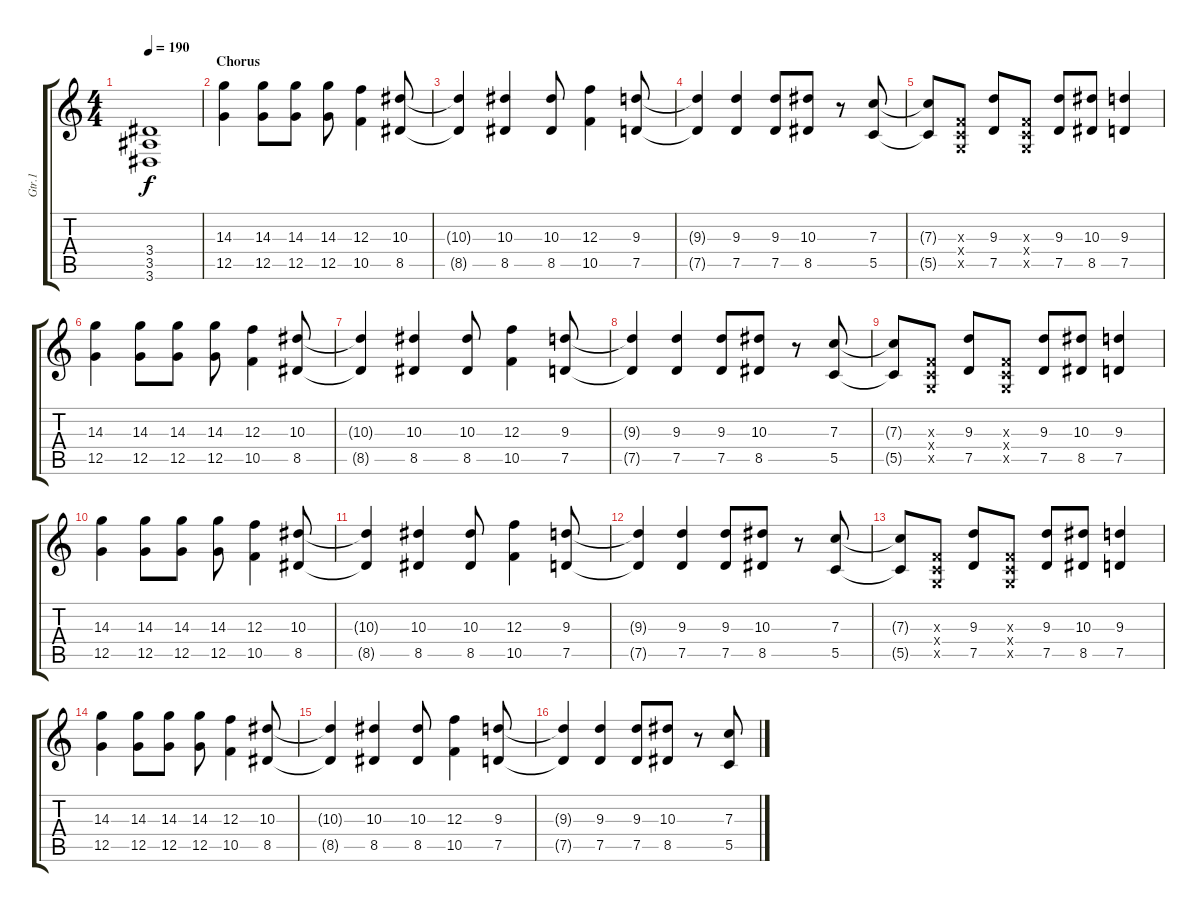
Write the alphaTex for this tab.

\track ("Gtr.1" "Gtr.1") {instrument distortionguitar}
\staff {score tabs}
\tuning (D4 A3 F3 C3 G2 C2) {hide}
\ts (4 4)
\tempo 190
\clef g2
\ks c
(3.4{t} 3.5{t} 3.6{t}).1{dy f} |
\section ("" "Chorus")
(14.3 12.5).4 (14.3 12.5).8 (14.3 12.5).8 (14.3 12.5).8 (12.3 10.5).4 (10.3 8.5).8 |
(10.3{t} 8.5{t}).4 (10.3 8.5).4 (10.3 8.5).8 (12.3 10.5).4 (9.3 7.5).8 |
(9.3{t} 7.5{t}).4 (9.3 7.5).4 (9.3 7.5).8 (10.3 8.5).8 r.8 (7.3 5.5).8 |
(7.3{t} 5.5{t}).8 (0.3{x} 0.4{x} 0.5{x}).8 (9.3 7.5).8 (0.3{x} 0.4{x} 0.5{x}).8 (9.3 7.5).8 (10.3 8.5).8 (9.3 7.5).4 |
(14.3 12.5).4 (14.3 12.5).8 (14.3 12.5).8 (14.3 12.5).8 (12.3 10.5).4 (10.3 8.5).8 |
(10.3{t} 8.5{t}).4 (10.3 8.5).4 (10.3 8.5).8 (12.3 10.5).4 (9.3 7.5).8 |
(9.3{t} 7.5{t}).4 (9.3 7.5).4 (9.3 7.5).8 (10.3 8.5).8 r.8 (7.3 5.5).8 |
(7.3{t} 5.5{t}).8 (0.3{x} 0.4{x} 0.5{x}).8 (9.3 7.5).8 (0.3{x} 0.4{x} 0.5{x}).8 (9.3 7.5).8 (10.3 8.5).8 (9.3 7.5).4 |
(14.3 12.5).4 (14.3 12.5).8 (14.3 12.5).8 (14.3 12.5).8 (12.3 10.5).4 (10.3 8.5).8 |
(10.3{t} 8.5{t}).4 (10.3 8.5).4 (10.3 8.5).8 (12.3 10.5).4 (9.3 7.5).8 |
(9.3{t} 7.5{t}).4 (9.3 7.5).4 (9.3 7.5).8 (10.3 8.5).8 r.8 (7.3 5.5).8 |
(7.3{t} 5.5{t}).8 (0.3{x} 0.4{x} 0.5{x}).8 (9.3 7.5).8 (0.3{x} 0.4{x} 0.5{x}).8 (9.3 7.5).8 (10.3 8.5).8 (9.3 7.5).4 |
(14.3 12.5).4 (14.3 12.5).8 (14.3 12.5).8 (14.3 12.5).8 (12.3 10.5).4 (10.3 8.5).8 |
(10.3{t} 8.5{t}).4 (10.3 8.5).4 (10.3 8.5).8 (12.3 10.5).4 (9.3 7.5).8 |
(9.3{t} 7.5{t}).4 (9.3 7.5).4 (9.3 7.5).8 (10.3 8.5).8 r.8 (7.3 5.5).8
